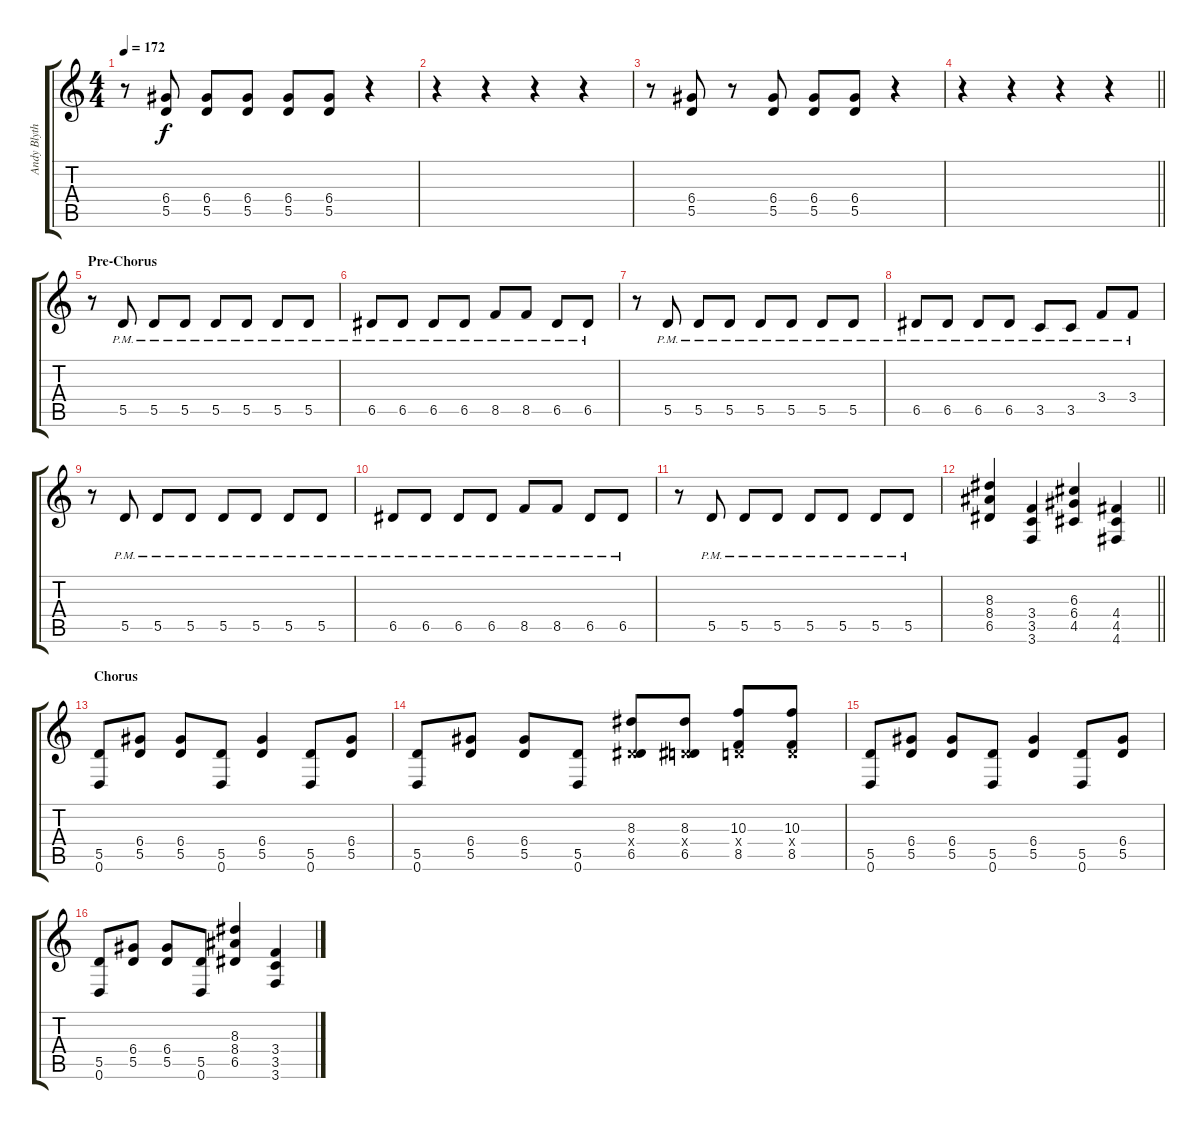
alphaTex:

\track ("Andy Blyth" "Andy Blyth") {instrument distortionguitar}
\staff {score tabs}
\tuning (E4 B3 G3 D3 A2 D2) {hide}
\ts (4 4)
\tempo 172
\clef g2
\ks c
r.8{dy f} (6.4 5.5).8 (6.4 5.5).8 (6.4 5.5).8 (6.4 5.5).8 (6.4 5.5).8 r.4 |
r.4 r.4 r.4 r.4 |
r.8 (6.4 5.5).8 r.8 (6.4 5.5).8 (6.4 5.5).8 (6.4 5.5).8 r.4 |
\barLineRight lightlight
r.4 r.4 r.4 r.4 |
\section ("" "Pre-Chorus")
r.8 5.5{pm}.8 5.5{pm}.8 5.5{pm}.8 5.5{pm}.8 5.5{pm}.8 5.5{pm}.8 5.5{pm}.8 |
6.5{pm}.8 6.5{pm}.8 6.5{pm}.8 6.5{pm}.8 8.5{pm}.8 8.5{pm}.8 6.5{pm}.8 6.5{pm}.8 |
r.8 5.5{pm}.8 5.5{pm}.8 5.5{pm}.8 5.5{pm}.8 5.5{pm}.8 5.5{pm}.8 5.5{pm}.8 |
6.5{pm}.8 6.5{pm}.8 6.5{pm}.8 6.5{pm}.8 3.5{pm}.8 3.5{pm}.8 3.4{pm}.8 3.4{pm}.8 |
r.8 5.5{pm}.8 5.5{pm}.8 5.5{pm}.8 5.5{pm}.8 5.5{pm}.8 5.5{pm}.8 5.5{pm}.8 |
6.5{pm}.8 6.5{pm}.8 6.5{pm}.8 6.5{pm}.8 8.5{pm}.8 8.5{pm}.8 6.5{pm}.8 6.5{pm}.8 |
r.8 5.5{pm}.8 5.5{pm}.8 5.5{pm}.8 5.5{pm}.8 5.5{pm}.8 5.5{pm}.8 5.5{pm}.8 |
\barLineRight lightlight
(8.3 8.4 6.5).4 (3.4 3.5 3.6).4 (6.3 6.4 4.5).4 (4.4 4.5 4.6).4 |
\section ("" "Chorus")
(5.5 0.6).8 (6.4 5.5).8 (6.4 5.5).8 (5.5 0.6).8 (6.4 5.5).4 (5.5 0.6).8 (6.4 5.5).8 |
(5.5 0.6).8 (6.4 5.5).8 (6.4 5.5).8 (5.5 0.6).8 (8.3 0.4{x} 6.5).8 (8.3 0.4{x} 6.5).8 (10.3 0.4{x} 8.5).8 (10.3 0.4{x} 8.5).8 |
(5.5 0.6).8 (6.4 5.5).8 (6.4 5.5).8 (5.5 0.6).8 (6.4 5.5).4 (5.5 0.6).8 (6.4 5.5).8 |
(5.5 0.6).8 (6.4 5.5).8 (6.4 5.5).8 (5.5 0.6).8 (8.3 8.4 6.5).4 (3.4 3.5 3.6).4
